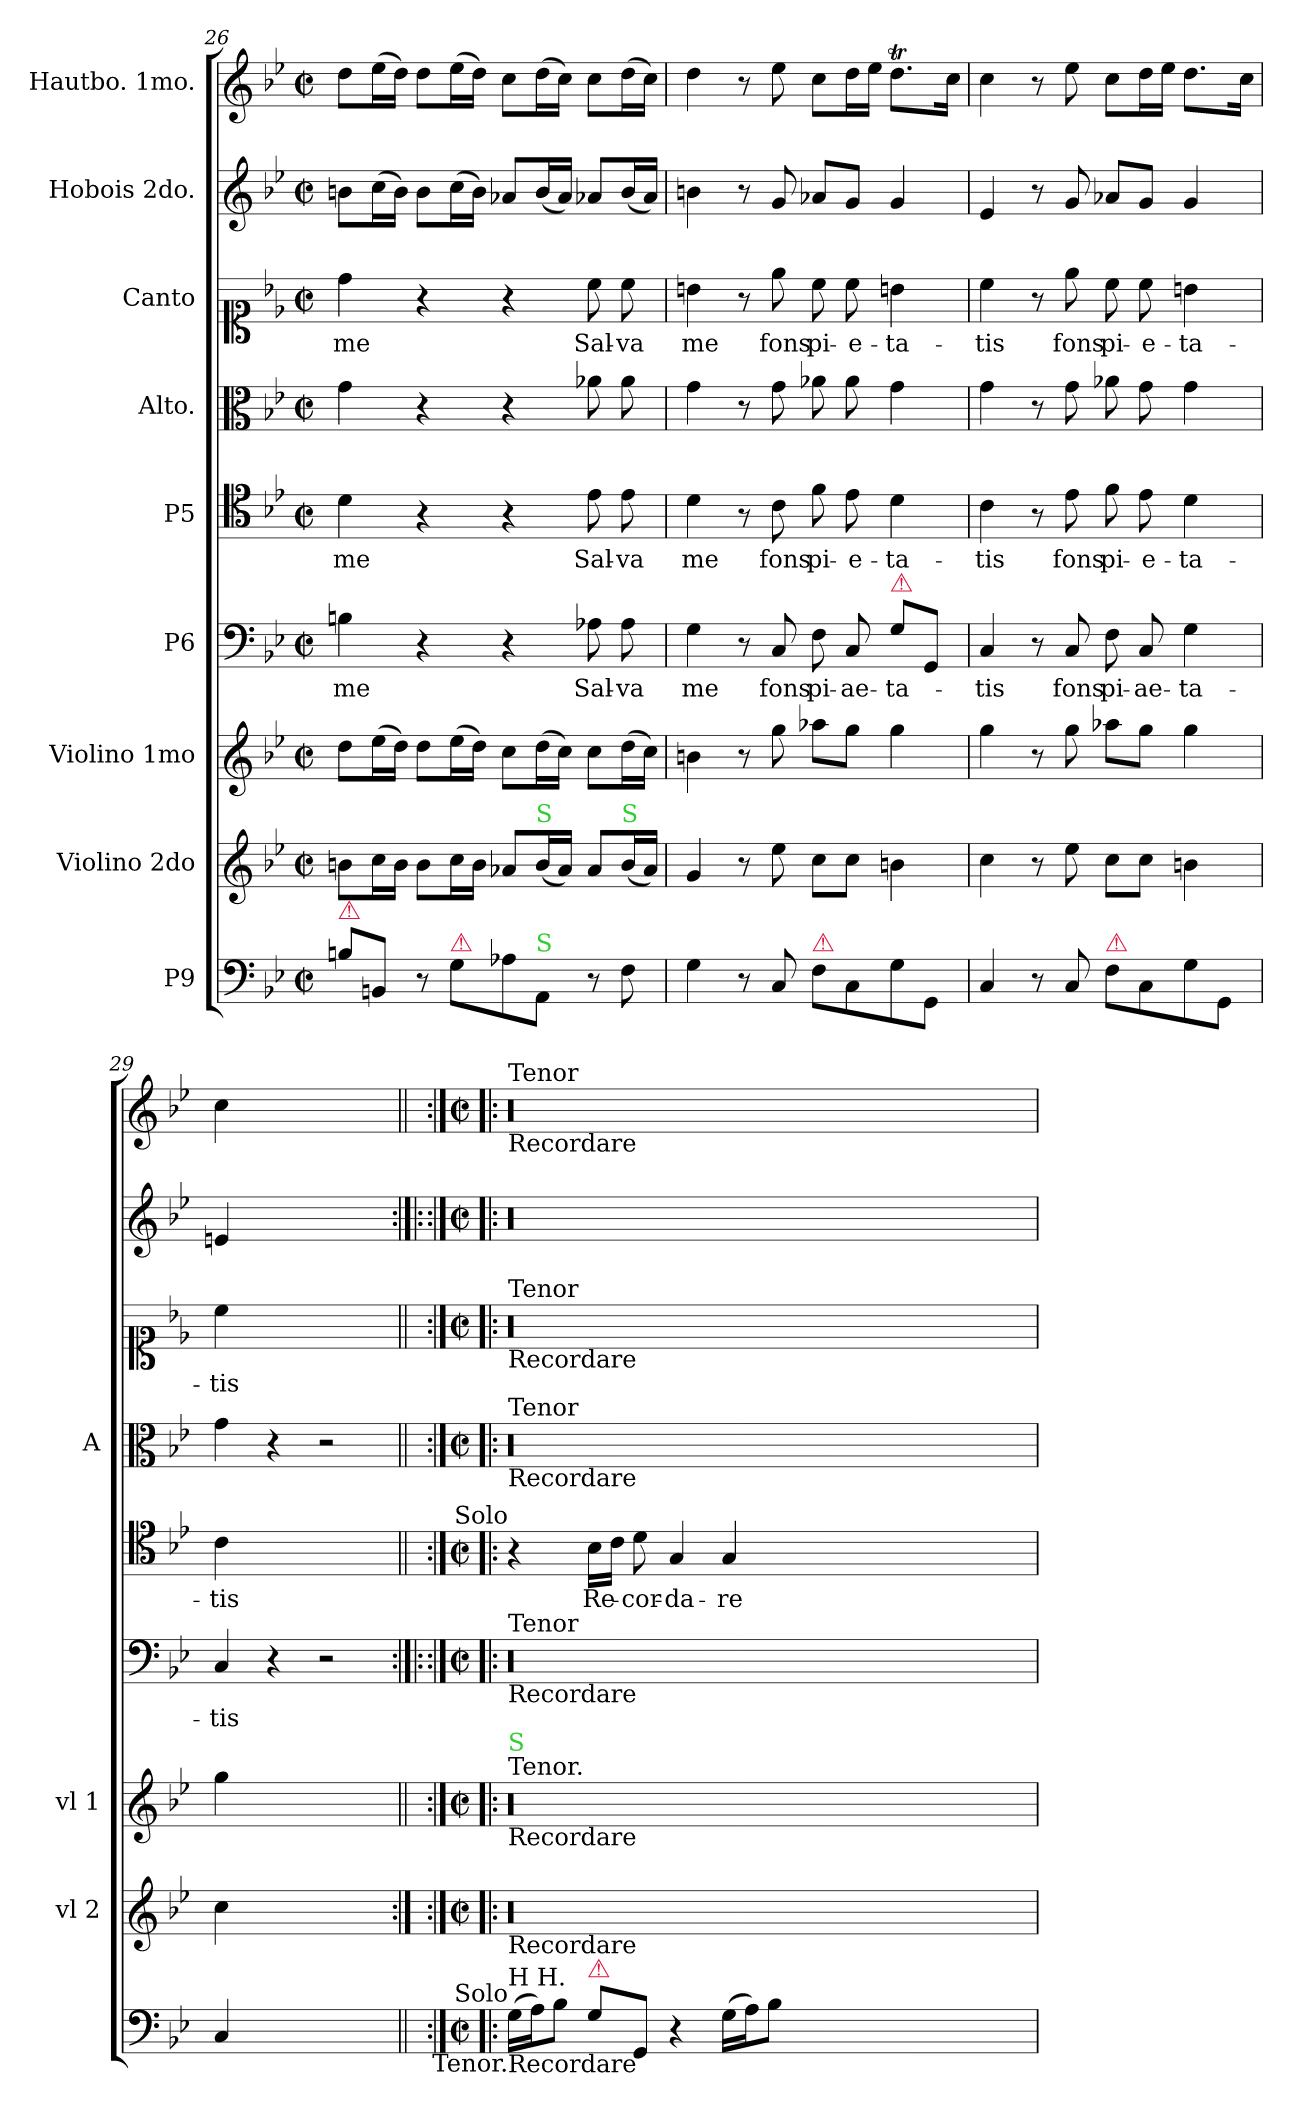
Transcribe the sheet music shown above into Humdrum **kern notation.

**kern	**kern	**kern	**kern	**text	**kern	**text	**kern	**kern	**text	**kern	**kern
*part9	*part8	*part7	*part6	*part6	*part5	*part5	*part4	*part3	*part3	*part2	*part1
*staff9	*staff8	*staff7	*staff6	*staff6	*staff5	*staff5	*staff4	*staff3	*staff3	*staff2	*staff1
*I"P9	*I"Violino 2do	*I"Violino 1mo	*I"P6	*	*I"P5	*	*I"Alto.	*I"Canto	*	*I"Hobois 2do.	*I"Hautbo. 1mo.
*	*I'vl 2	*I'vl 1	*	*	*	*	*I'A	*	*	*	*
*clefF4	*clefG2	*clefG2	*clefF4	*	*clefC4	*	*clefC3	*clefC1	*	*clefG2	*clefG2
*k[b-e-]	*k[b-e-]	*k[b-e-]	*k[b-e-]	*	*k[b-e-]	*	*k[b-e-]	*k[b-e-]	*	*k[b-e-]	*k[b-e-]
*M2/2	*M2/2	*M2/2	*M2/2	*	*M2/2	*	*M2/2	*M2/2	*	*M2/2	*M2/2
*met(c|)	*met(c|)	*met(c|)	*met(c|)	*	*met(c|)	*	*met(c|)	*met(c|)	*	*met(c|)	*met(c|)
=26	=26	=26	=26	=26	=26	=26	=26	=26	=26	=26	=26
!LO:TX:a:color=crimson:t=⚠	!	!	!	!	!	!	!	!	!	!	!
8Bn\L	8bn\L	8dd\L	4Bn\	me	4d\	me	4g\	4dd\	me	8bn\L	8dd\L
8BBn/J	16cc\L	(16ee-\L	.	.	.	.	.	.	.	(16cc\L	(16ee-\L
.	16b\JJ	16dd\JJ)	.	.	.	.	.	.	.	16b\JJ)	16dd\JJ)
8r	8b\L	8dd\L	4r	.	4r	.	4r	4r	.	8b\L	8dd\L
!LO:TX:a:color=crimson:t=⚠	!	!	!	!	!	!	!	!	!	!	!
8G\L	16cc\L	(16ee-\L	.	.	.	.	.	.	.	(16cc\L	(16ee-\L
.	16b\JJ	16dd\JJ)	.	.	.	.	.	.	.	16b\JJ)	16dd\JJ)
8A-X\	8a-X/L	8cc\L	4r	.	4r	.	4r	4r	.	8a-X/L	8cc\L
!	!LO:TX:a:color=limegreen:t=S	!	!	!	!	!	!	!	!	!	!
!LO:TX:a:color=limegreen:t=S	!	!	!	!	!	!	!	!	!	!	!
8AA/J	(16b/L	(16dd\L	.	.	.	.	.	.	.	(16b/L	(16dd\L
.	16a-/JJ)	16cc\JJ)	.	.	.	.	.	.	.	16a-/JJ)	16cc\JJ)
!	!	!	!	!LO:LY:i	!	!LO:LY:i	!	!	!LO:LY:i	!	!
8r	8a-/L	8cc\L	8A-X\	Sal-	8e-\	Sal-	8a-X\	8cc\	Sal-	8a-X/L	8cc\L
!	!LO:TX:a:color=limegreen:t=S	!	!	!	!	!	!	!	!	!	!
!	!	!	!	!LO:LY:i	!	!LO:LY:i	!	!	!LO:LY:i	!	!
8F\	(16b/L	(16dd\L	8A-\	-va	8e-\	-va	8a-\	8cc\	-va	(16b/L	(16dd\L
.	16a-/JJ)	16cc\JJ)	.	.	.	.	.	.	.	16a-/JJ)	16cc\JJ)
=27	=27	=27	=27	=27	=27	=27	=27	=27	=27	=27	=27
!	!	!	!	!LO:LY:i	!	!LO:LY:i	!	!	!LO:LY:i	!	!
4G\	4g/	4bn\	4G\	me	4d\	me	4g\	4bn\	me	4bn\	4dd\
8r	8r	8r	8r	.	8r	.	8r	8r	.	8r	8r
8C/	8ee-\	8gg\	8C/	fons	8c\	fons	8g\	8ee-\	fons	8g/	8ee-\
!LO:TX:a:color=crimson:t=⚠	!	!	!	!	!	!	!	!	!	!	!
8F\L	8cc\L	8aa-X\L	8F\	pi-	8f\	pi-	8a-X\	8cc\	pi-	8a-X/L	8cc\L
8C\	8cc\J	8gg\J	8C/	-ae-	8e-\	-e-	8a-\	8cc\	-e-	8g/J	16dd\L
.	.	.	.	.	.	.	.	.	.	.	16ee-\JJ
!	!	!	!LO:TX:a:color=crimson:t=⚠	!	!	!	!	!	!	!	!
8G\	4bn\	4gg\	8G\L	-ta-	4d\	-ta-	4g\	4bn\	-ta-	4g/	8.ddt\L
8GG/J	.	.	8GG/J	.	.	.	.	.	.	.	.
.	.	.	.	.	.	.	.	.	.	.	16cc\Jk
=28	=28	=28	=28	=28	=28	=28	=28	=28	=28	=28	=28
4C/	4cc\	4gg\	4C/	-tis	4c\	-tis	4g\	4cc\	-tis	4e-/	4cc\
8r	8r	8r	8r	.	8r	.	8r	8r	.	8r	8r
!	!	!	!	!LO:LY:i	!	!LO:LY:i	!	!	!	!	!
8C/	8ee-\	8gg\	8C/	fons	8e-\	fons	8g\	8ee-\	fons	8g/	8ee-\
!LO:TX:a:color=crimson:t=⚠	!	!	!	!	!	!	!	!	!	!	!
!	!	!	!	!LO:LY:i	!	!LO:LY:i	!	!	!	!	!
8F\L	8cc\L	8aa-X\L	8F\	pi-	8f\	pi-	8a-X\	8cc\	pi-	8a-X/L	8cc\L
!	!	!	!	!LO:LY:i	!	!LO:LY:i	!	!	!	!	!
8C\	8cc\J	8gg\J	8C/	-ae-	8e-\	-e-	8g\	8cc\	-e-	8g/J	16dd\L
.	.	.	.	.	.	.	.	.	.	.	16ee-\JJ
!	!	!	!	!LO:LY:i	!	!LO:LY:i	!	!	!	!	!
8G\	4bn\	4gg\	4G\	-ta-	4d\	-ta-	4g\	4bn\	-ta-	4g/	8.dd\L
8GG/J	.	.	.	.	.	.	.	.	.	.	.
.	.	.	.	.	.	.	.	.	.	.	16cc\Jk
=29	=29	=29	=29	=29	=29	=29	=29	=29	=29	=29	=29
!	!	!	!	!LO:LY:i	!	!LO:LY:i	!	!	!	!	!
4C/	4cc\	4gg\	4C/	-tis	4c\	-tis	4g\	4cc\	-tis	4en/	4cc\
4ryy	4ryy	4ryy	4r	.	4ryy	.	4r	4ryy	.	4ryy	4ryy
2ryy	2ryy	2ryy	2r	.	2ryy	.	2r	2ryy	.	2ryy	2ryy
=30||	=30:|!	=30||	=30:|!|:	=30||	=30||	=30||	=30||	=30||	=30||	=30:|!|:	=30||
*M2/2	*M2/2	*M2/2	*M2/2	*	*M2/2	*	*M2/2	*M2/2	*	*M2/2	*M2/2
*met(c|)	*met(c|)	*met(c|)	*met(c|)	*	*met(c|)	*	*met(c|)	*met(c|)	*	*met(c|)	*met(c|)
!	!	!	!	!	!	!	!	!	!	!	!LO:TX:b:t=Recordare
!	!	!	!	!	!	!	!	!	!	!	!LO:TX:a:t=Tenor
!	!	!	!	!	!	!	!	!LO:TX:a:t=Tenor	!	!	!
!	!	!	!	!	!	!	!	!LO:TX:b:t=Recordare	!	!	!
!	!	!	!	!	!	!	!LO:TX:b:t=Recordare	!	!	!	!
!	!	!	!	!	!	!	!LO:TX:a:t=Tenor	!	!	!	!
!	!	!	!	!	!LO:TX:a:rj:t=Solo	!	!	!	!	!	!
!	!	!	!LO:TX:a:t=Tenor	!	!	!	!	!	!	!	!
!	!	!	!LO:TX:b:t=Recordare	!	!	!	!	!	!	!	!
!	!	!LO:TX:b:t=Recordare	!	!	!	!	!	!	!	!	!
!	!	!LO:TX:a:t=Tenor.	!	!	!	!	!	!	!	!	!
!	!	!LO:TX:a:color=limegreen:t=S	!	!	!	!	!	!	!	!	!
!	!LO:TX:b:t=Recordare	!	!	!	!	!	!	!	!	!	!
!LO:TX:b:t=Recordare	!	!	!	!	!	!	!	!	!	!	!
!LO:TX:b:rj:t=Tenor.	!	!	!	!	!	!	!	!	!	!	!
!LO:TX:a:rj:t=Solo	!	!	!	!	!	!	!	!	!	!	!
!LO:TX:a:t=H H.	!	!	!	!	!	!	!	!	!	!	!
(16G\LL	00r	00r	00r	.	4r	.	00r	00r	.	00r	00r
16A\J)	.	.	.	.	.	.	.	.	.	.	.
8B-\J	.	.	.	.	.	.	.	.	.	.	.
!LO:TX:a:color=crimson:t=⚠	!	!	!	!	!	!	!	!	!	!	!
8G\L	.	.	.	.	16B-\LL	Re-	.	.	.	.	.
.	.	.	.	.	16c\JJ	.	.	.	.	.	.
8GG/J	.	.	.	.	8d\	-cor-	.	.	.	.	.
4r	.	.	.	.	4G/	-da-	.	.	.	.	.
(16G\LL	.	.	.	.	4G/	-re	.	.	.	.	.
16A\J)	.	.	.	.	.	.	.	.	.	.	.
8B-\J	.	.	.	.	.	.	.	.	.	.	.
0.ryy	.	.	.	.	0.ryy	.	.	.	.	.	.
=	=	=	=	=	=	=	=	=	=	=	=
*-	*-	*-	*-	*-	*-	*-	*-	*-	*-	*-	*-
